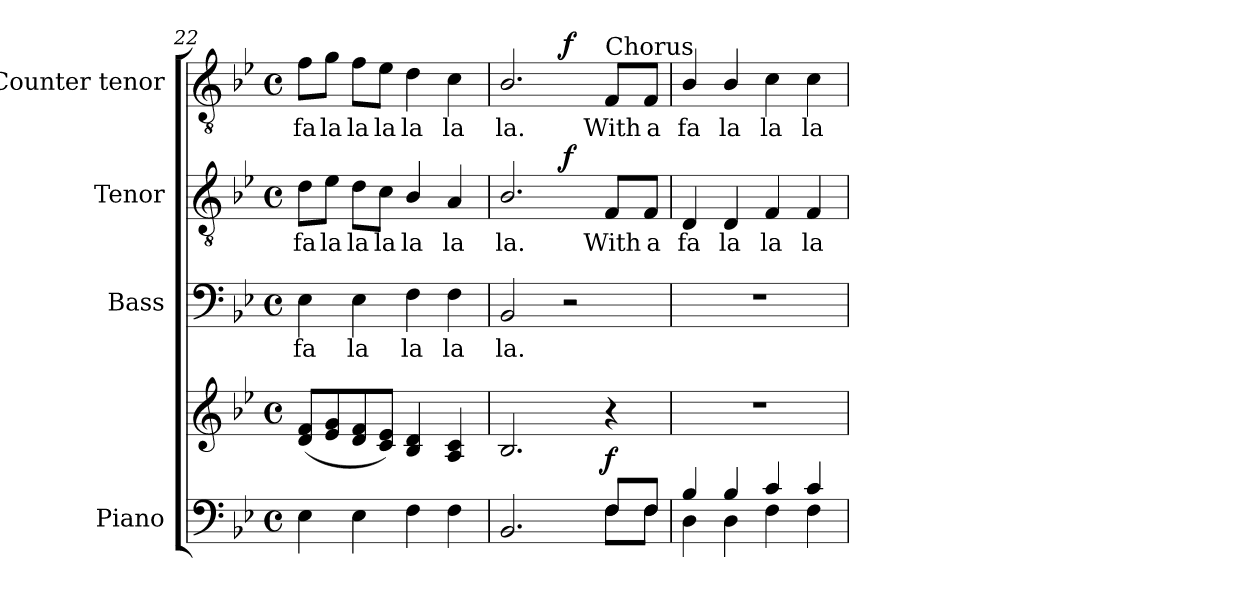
**kern	**kern	**dynam	**kern	**text	**kern	**text	**dynam	**kern	**text	**dynam
*part4	*part4	*part4	*part3	*part3	*part2	*part2	*part2	*part1	*part1	*part1
*staff5	*staff4	*staff4/5	*staff3	*staff3	*staff2	*staff2	*staff2	*staff1	*staff1	*staff1
*I"Piano	*	*	*I"Bass	*	*I"Tenor	*	*	*I"Counter tenor	*	*
*I'Pno.	*	*	*I'B.	*	*I'T.	*	*	*I'T.	*	*
*clefF4	*clefG2	*	*clefF4	*	*clefGv2	*	*	*clefGv2	*	*
*	*	*	*	*	*ITrd7c12	*	*	*ITrd7c12	*	*
*k[b-e-]	*k[b-e-]	*	*k[b-e-]	*	*k[b-e-]	*	*	*k[b-e-]	*	*
*B-:	*B-:	*	*B-:	*	*B-:	*	*	*B-:	*	*
*M4/4	*M4/4	*	*M4/4	*	*M4/4	*	*	*M4/4	*	*
*met(c)	*met(c)	*	*met(c)	*	*met(c)	*	*	*met(c)	*	*
=22	=22	=22	=22	=22	=22	=22	=22	=22	=22	=22
!	!	!	!	!LO:LY:b:color=#000000	!	!	!	!	!	!
!	!	!	!	!	!	!LO:LY:b:color=#000000	!	!	!	!
!	!	!	!	!	!	!	!	!	!LO:LY:b:color=#000000	!
4E-i\	(8di/ 8fiL	.	4E-i\	fa	8Di\L	fa	.	8Fi\L	fa	.
!	!	!	!	!	!	!LO:LY:b:color=#000000	!	!	!	!
!	!	!	!	!	!	!	!	!	!LO:LY:b:color=#000000	!
.	8e-i/ 8gi	.	.	.	8E-i\J	la	.	8Gi\J	la	.
!	!	!	!	!LO:LY:b:color=#000000	!	!	!	!	!	!
!	!	!	!	!	!	!LO:LY:b:color=#000000	!	!	!	!
!	!	!	!	!	!	!	!	!	!LO:LY:b:color=#000000	!
4E-i\	8di/ 8fi	.	4E-i\	la	8Di\L	la	.	8Fi\L	la	.
!	!	!	!	!	!	!LO:LY:b:color=#000000	!	!	!	!
!	!	!	!	!	!	!	!	!	!LO:LY:b:color=#000000	!
.	8ci/ 8e-iJ)	.	.	.	8Ci\J	la	.	8E-i\J	la	.
!	!	!	!	!LO:LY:b:color=#000000	!	!	!	!	!	!
!	!	!	!	!	!	!LO:LY:b:color=#000000	!	!	!	!
!	!	!	!	!	!	!	!	!	!LO:LY:b:color=#000000	!
4Fi\	4B-i/ 4di	.	4Fi\	la	4BB-i/	la	.	4Di\	la	.
!	!	!	!	!LO:LY:b:color=#000000	!	!	!	!	!	!
!	!	!	!	!	!	!LO:LY:b:color=#000000	!	!	!	!
!	!	!	!	!	!	!	!	!	!LO:LY:b:color=#000000	!
4Fi\	4Ai/ 4ci	.	4Fi\	la	4AAi/	la	.	4Ci\	la	.
=23	=23	=23	=23	=23	=23	=23	=23	=23	=23	=23
*^	*	*	*	*	*	*	*	*	*	*
!	!	!	!	!	!LO:LY:b:color=#000000	!	!	!	!	!	!
!	!	!	!	!	!	!	!LO:LY:b:color=#000000	!	!	!	!
!	!	!	!	!	!	!	!	!	!	!LO:LY:b:color=#000000	!
*	*	*	*	*	*	*^	*	*	*^	*	*
2.BB-i/	2ryy	2.B-i/	.	2BB-i/	la.	2.BB-i/	2ryy	la.	.	2.BB-i/	2ryy	la.	.
.	4ryy	.	.	2r	.	.	2ryy	.	f	.	2ryy	.	f
!	!	!	!	!	!	!	!	!LO:LY:b:color=#000000	!	!	!	!	!
!	!	!	!	!	!	!	!	!	!	!LO:TX:a:t=Chorus	!	!	!
!	!	!	!	!	!	!	!	!	!	!	!	!LO:LY:b:color=#000000	!
8Fi/L	8Fi\L	4r	f	.	.	8FFi/L	.	With	.	8FFi/L	.	With	.
!	!	!	!	!	!	!	!	!LO:LY:b:color=#000000	!	!	!	!	!
!	!	!	!	!	!	!	!	!	!	!	!	!LO:LY:b:color=#000000	!
8Fi/J	8Fi\J	.	.	.	.	8FFi/J	.	a	.	8FFi/J	.	a	.
*	*	*	*	*	*	*v	*v	*	*	*	*	*	*
*	*	*	*	*	*	*	*	*	*v	*v	*	*
=24	=24	=24	=24	=24	=24	=24	=24	=24	=24	=24	=24
*	*	*	*	*	*	*^	*	*	*^	*	*
!	!	!	!	!	!	!	!	!LO:LY:b:color=#000000	!	!	!	!	!
*	*	*	*	*	*	*v	*v	*	*	*	*	*	*
*	*	*	*	*	*	*	*	*	*v	*v	*	*
*	*	*	*	*	*	*^	*	*	*^	*	*
!	!	!	!	!	!	!	!	!	!	!	!	!LO:LY:b:color=#000000	!
*	*	*	*	*	*	*v	*v	*	*	*	*	*	*
*	*	*	*	*	*	*	*	*	*v	*v	*	*
4B-i/	4Di\	1r	.	1r	.	4DDi/	fa	.	4BB-i/	fa	.
!	!	!	!	!	!	!	!LO:LY:b:color=#000000	!	!	!	!
!	!	!	!	!	!	!	!	!	!	!LO:LY:b:color=#000000	!
4B-i/	4Di\	.	.	.	.	4DDi/	la	.	4BB-i/	la	.
!	!	!	!	!	!	!	!LO:LY:b:color=#000000	!	!	!	!
!	!	!	!	!	!	!	!	!	!	!LO:LY:b:color=#000000	!
4ci/	4Fi\	.	.	.	.	4FFi/	la	.	4Ci\	la	.
!	!	!	!	!	!	!	!LO:LY:b:color=#000000	!	!	!	!
!	!	!	!	!	!	!	!	!	!	!LO:LY:b:color=#000000	!
4ci/	4Fi\	.	.	.	.	4FFi/	la	.	4Ci\	la	.
*v	*v	*	*	*	*	*	*	*	*	*	*
=	=	=	=	=	=	=	=	=	=	=
*-	*-	*-	*-	*-	*-	*-	*-	*-	*-	*-
